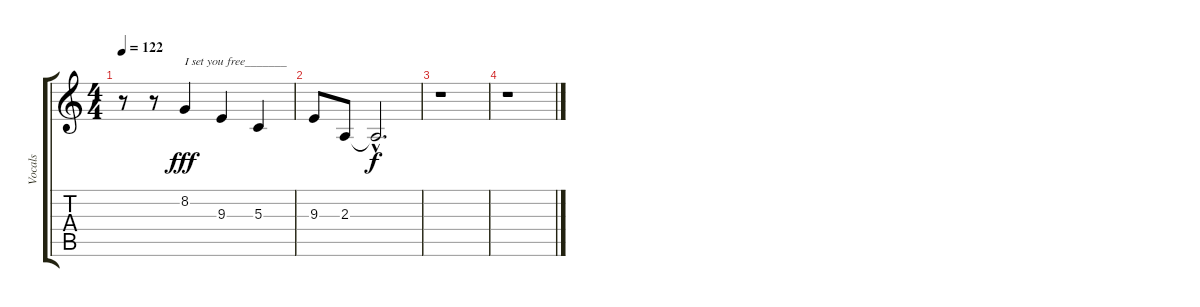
\track ("Vocals" "Vocals") {instrument bassoon}
\staff {score tabs}
\tuning (E4 B3 G3 D3 A2 E2) {hide}
\ts (4 4)
\tempo 122
\clef g2
\ks c
r.8{dy fff} r.8 8.2.4{txt "I set you free_______"} 9.3.4 5.3.4 |
9.3.8 2.3.8 2.3{hac t}.2{d dy f} |
r.1 |
r.1
